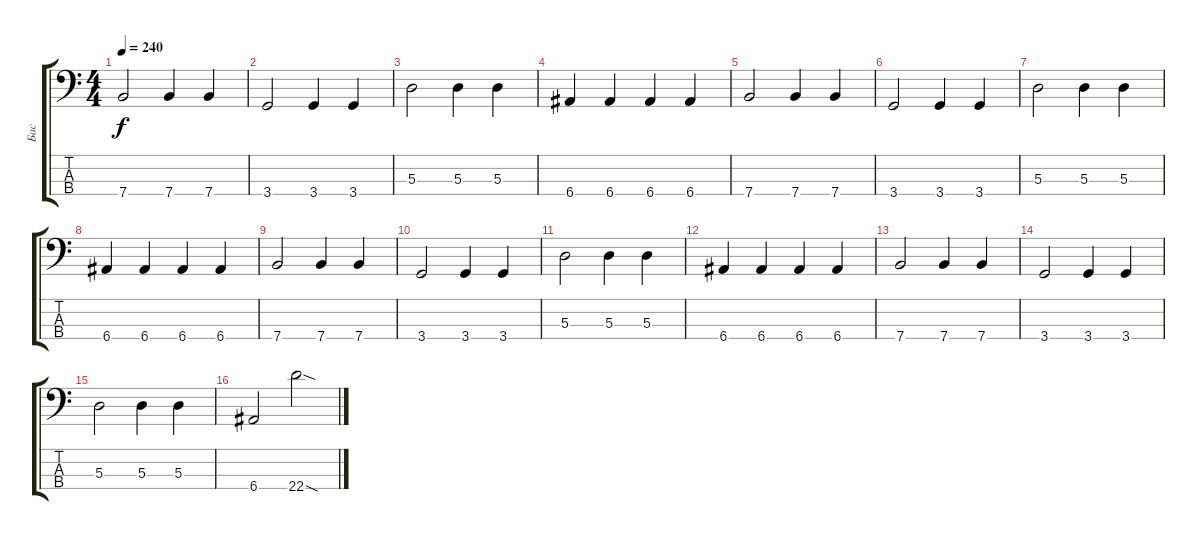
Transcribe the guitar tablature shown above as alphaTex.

\track ("Бас" "Бас") {instrument slapbass1}
\staff {score tabs}
\tuning (G2 D2 A1 E1) {hide}
\ts (4 4)
\tempo 240
\clef f4
\ks c
7.4.2{dy f} 7.4.4 7.4.4 |
3.4.2 3.4.4 3.4.4 |
5.3.2 5.3.4 5.3.4 |
6.4.4 6.4.4 6.4.4 6.4.4 |
7.4.2 7.4.4 7.4.4 |
3.4.2 3.4.4 3.4.4 |
5.3.2 5.3.4 5.3.4 |
6.4.4 6.4.4 6.4.4 6.4.4 |
7.4.2 7.4.4 7.4.4 |
3.4.2 3.4.4 3.4.4 |
5.3.2 5.3.4 5.3.4 |
6.4.4 6.4.4 6.4.4 6.4.4 |
7.4.2 7.4.4 7.4.4 |
3.4.2 3.4.4 3.4.4 |
5.3.2 5.3.4 5.3.4 |
6.4.2 22.4{sod}.2
